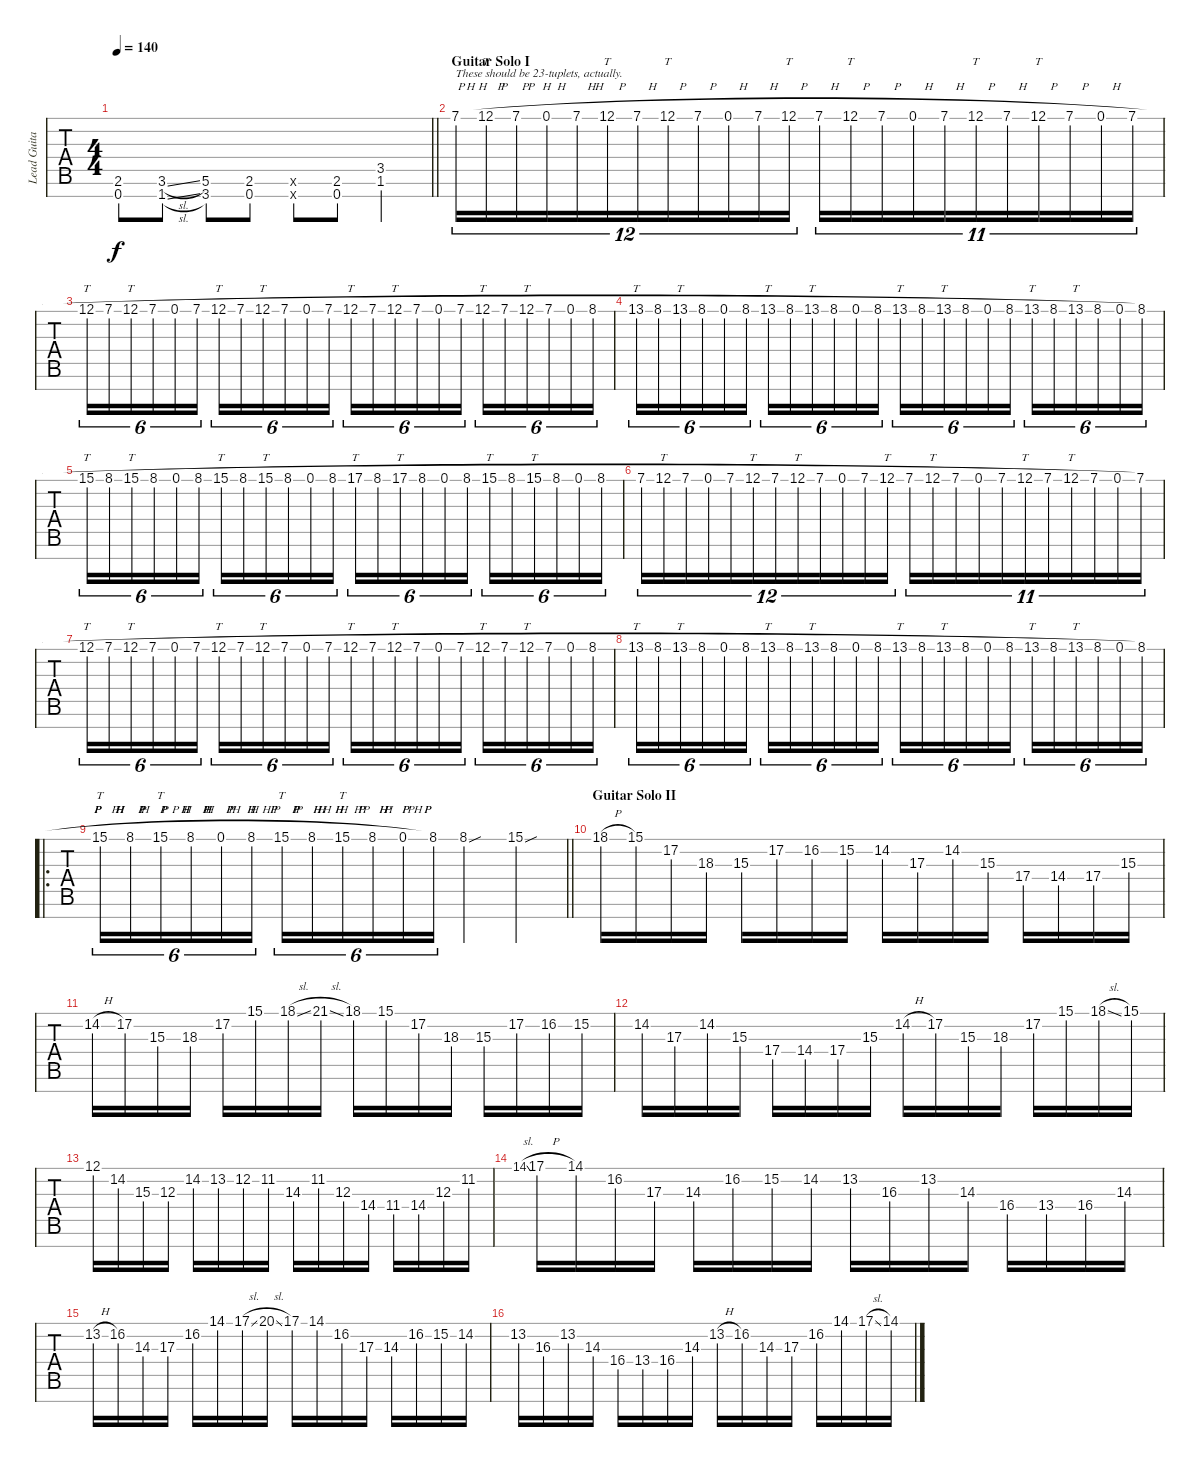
\track ("Lead Guitar" "Lead Guita") {mute instrument distortionguitar}
\staff {tabs}
\tuning (Eb4 Bb3 Gb3 Db3 Ab2 Eb2 Bb1) {hide}
\ts (4 4)
\tempo 140
\clef f4
\barLineRight lightlight
\ks c
(2.6 0.7).8{dy f} (3.6{sl} 1.7{sl}).8 (5.6 3.7).8 (2.6 0.7).8 (2.6{x} 0.7{x}).8 (2.6 0.7).8 (3.5 1.6).4 |
\section ("" "Guitar Solo I")
7.1{h}.16{tu (12 8) txt "These should be 23-tuplets, actually." volume 16 balance 8} 12.1{h}.16{tt tu (12 8)} 7.1{h}.16{tu (12 8)} 0.1{h}.16{tu (12 8)} 7.1{h}.16{tu (12 8)} 12.1{h}.16{tt tu (12 8)} 7.1{h}.16{tu (12 8)} 12.1{h}.16{tt tu (12 8)} 7.1{h}.16{tu (12 8)} 0.1{h}.16{tu (12 8)} 7.1{h}.16{tu (12 8)} 12.1{h}.16{tt tu (12 8)} 7.1{h}.16{tu (11 8)} 12.1{h}.16{tt tu (11 8)} 7.1{h}.16{tu (11 8)} 0.1{h}.16{tu (11 8)} 7.1{h}.16{tu (11 8)} 12.1{h}.16{tt tu (11 8)} 7.1{h}.16{tu (11 8)} 12.1{h}.16{tt tu (11 8)} 7.1{h}.16{tu (11 8)} 0.1{h}.16{tu (11 8)} 7.1{h}.16{tu (11 8)} |
12.1{h}.16{tt tu (6 4)} 7.1{h}.16{tu (6 4)} 12.1{h}.16{tt tu (6 4)} 7.1{h}.16{tu (6 4)} 0.1{h}.16{tu (6 4)} 7.1{h}.16{tu (6 4)} 12.1{h}.16{tt tu (6 4)} 7.1{h}.16{tu (6 4)} 12.1{h}.16{tt tu (6 4)} 7.1{h}.16{tu (6 4)} 0.1{h}.16{tu (6 4)} 7.1{h}.16{tu (6 4)} 12.1{h}.16{tt tu (6 4)} 7.1{h}.16{tu (6 4)} 12.1{h}.16{tt tu (6 4)} 7.1{h}.16{tu (6 4)} 0.1{h}.16{tu (6 4)} 7.1{h}.16{tu (6 4)} 12.1{h}.16{tt tu (6 4)} 7.1{h}.16{tu (6 4)} 12.1{h}.16{tt tu (6 4)} 7.1{h}.16{tu (6 4)} 0.1{h}.16{tu (6 4)} 8.1{h}.16{tu (6 4)} |
13.1{h}.16{tt tu (6 4)} 8.1{h}.16{tu (6 4)} 13.1{h}.16{tt tu (6 4)} 8.1{h}.16{tu (6 4)} 0.1{h}.16{tu (6 4)} 8.1{h}.16{tu (6 4)} 13.1{h}.16{tt tu (6 4)} 8.1{h}.16{tu (6 4)} 13.1{h}.16{tt tu (6 4)} 8.1{h}.16{tu (6 4)} 0.1{h}.16{tu (6 4)} 8.1{h}.16{tu (6 4)} 13.1{h}.16{tt tu (6 4)} 8.1{h}.16{tu (6 4)} 13.1{h}.16{tt tu (6 4)} 8.1{h}.16{tu (6 4)} 0.1{h}.16{tu (6 4)} 8.1{h}.16{tu (6 4)} 13.1{h}.16{tt tu (6 4)} 8.1{h}.16{tu (6 4)} 13.1{h}.16{tt tu (6 4)} 8.1{h}.16{tu (6 4)} 0.1{h}.16{tu (6 4)} 8.1{h}.16{tu (6 4)} |
15.1{h}.16{tt tu (6 4)} 8.1{h}.16{tu (6 4)} 15.1{h}.16{tt tu (6 4)} 8.1{h}.16{tu (6 4)} 0.1{h}.16{tu (6 4)} 8.1{h}.16{tu (6 4)} 15.1{h}.16{tt tu (6 4)} 8.1{h}.16{tu (6 4)} 15.1{h}.16{tt tu (6 4)} 8.1{h}.16{tu (6 4)} 0.1{h}.16{tu (6 4)} 8.1{h}.16{tu (6 4)} 17.1{h}.16{tt tu (6 4)} 8.1{h}.16{tu (6 4)} 17.1{h}.16{tt tu (6 4)} 8.1{h}.16{tu (6 4)} 0.1{h}.16{tu (6 4)} 8.1{h}.16{tu (6 4)} 15.1{h}.16{tt tu (6 4)} 8.1{h}.16{tu (6 4)} 15.1{h}.16{tt tu (6 4)} 8.1{h}.16{tu (6 4)} 0.1{h}.16{tu (6 4)} 8.1{h}.16{tu (6 4)} |
7.1{h}.16{tu (12 8)} 12.1{h}.16{tt tu (12 8)} 7.1{h}.16{tu (12 8)} 0.1{h}.16{tu (12 8)} 7.1{h}.16{tu (12 8)} 12.1{h}.16{tt tu (12 8)} 7.1{h}.16{tu (12 8)} 12.1{h}.16{tt tu (12 8)} 7.1{h}.16{tu (12 8)} 0.1{h}.16{tu (12 8)} 7.1{h}.16{tu (12 8)} 12.1{h}.16{tt tu (12 8)} 7.1{h}.16{tu (11 8)} 12.1{h}.16{tt tu (11 8)} 7.1{h}.16{tu (11 8)} 0.1{h}.16{tu (11 8)} 7.1{h}.16{tu (11 8)} 12.1{h}.16{tt tu (11 8)} 7.1{h}.16{tu (11 8)} 12.1{h}.16{tt tu (11 8)} 7.1{h}.16{tu (11 8)} 0.1{h}.16{tu (11 8)} 7.1{h}.16{tu (11 8)} |
12.1{h}.16{tt tu (6 4)} 7.1{h}.16{tu (6 4)} 12.1{h}.16{tt tu (6 4)} 7.1{h}.16{tu (6 4)} 0.1{h}.16{tu (6 4)} 7.1{h}.16{tu (6 4)} 12.1{h}.16{tt tu (6 4)} 7.1{h}.16{tu (6 4)} 12.1{h}.16{tt tu (6 4)} 7.1{h}.16{tu (6 4)} 0.1{h}.16{tu (6 4)} 7.1{h}.16{tu (6 4)} 12.1{h}.16{tt tu (6 4)} 7.1{h}.16{tu (6 4)} 12.1{h}.16{tt tu (6 4)} 7.1{h}.16{tu (6 4)} 0.1{h}.16{tu (6 4)} 7.1{h}.16{tu (6 4)} 12.1{h}.16{tt tu (6 4)} 7.1{h}.16{tu (6 4)} 12.1{h}.16{tt tu (6 4)} 7.1{h}.16{tu (6 4)} 0.1{h}.16{tu (6 4)} 8.1{h}.16{tu (6 4)} |
13.1{h}.16{tt tu (6 4)} 8.1{h}.16{tu (6 4)} 13.1{h}.16{tt tu (6 4)} 8.1{h}.16{tu (6 4)} 0.1{h}.16{tu (6 4)} 8.1{h}.16{tu (6 4)} 13.1{h}.16{tt tu (6 4)} 8.1{h}.16{tu (6 4)} 13.1{h}.16{tt tu (6 4)} 8.1{h}.16{tu (6 4)} 0.1{h}.16{tu (6 4)} 8.1{h}.16{tu (6 4)} 13.1{h}.16{tt tu (6 4)} 8.1{h}.16{tu (6 4)} 13.1{h}.16{tt tu (6 4)} 8.1{h}.16{tu (6 4)} 0.1{h}.16{tu (6 4)} 8.1{h}.16{tu (6 4)} 13.1{h}.16{tt tu (6 4)} 8.1{h}.16{tu (6 4)} 13.1{h}.16{tt tu (6 4)} 8.1{h}.16{tu (6 4)} 0.1{h}.16{tu (6 4)} 8.1{h}.16{tu (6 4)} |
\ro
\barLineRight lightlight
15.1{h}.16{tt tu (6 4) volume 0} 8.1{h}.16{tu (6 4)} 15.1{h}.16{tt tu (6 4)} 8.1{h}.16{tu (6 4)} 0.1{h}.16{tu (6 4)} 8.1{h}.16{tu (6 4)} 15.1{h}.16{tt tu (6 4)} 8.1{h}.16{tu (6 4)} 15.1{h}.16{tt tu (6 4)} 8.1{h}.16{tu (6 4)} 0.1{h}.16{tu (6 4)} 8.1.16{tu (6 4)} 8.1{sou}.4 15.1{sou}.4 |
\section ("" "Guitar Solo II")
18.1{h}.16 15.1.16 17.2.16 18.3.16 15.3.16 17.2.16 16.2.16 15.2.16 14.2.16 17.3.16 14.2.16 15.3.16 17.4.16 14.4.16 17.4.16 15.3.16 |
14.2{h}.16 17.2.16 15.3.16 18.3.16 17.2.16 15.1.16 18.1{sl}.16 21.1{sl}.16 18.1.16 15.1.16 17.2.16 18.3.16 15.3.16 17.2.16 16.2.16 15.2.16 |
14.2.16 17.3.16 14.2.16 15.3.16 17.4.16 14.4.16 17.4.16 15.3.16 14.2{h}.16 17.2.16 15.3.16 18.3.16 17.2.16 15.1.16 18.1{sl}.16 15.1.16 |
12.1.16 14.2.16 15.3.16 12.3.16 14.2.16 13.2.16 12.2.16 11.2.16 14.3.16 11.2.16 12.3.16 14.4.16 11.4.16 14.4.16 12.3.16 11.2.16 |
14.1{sl}.8{gr onbeat} 17.1{h}.16 14.1.16 16.2.16 17.3.16 14.3.16 16.2.16 15.2.16 14.2.16 13.2.16 16.3.16 13.2.16 14.3.16 16.4.16 13.4.16 16.4.16 14.3.16 |
13.2{h}.16 16.2.16 14.3.16 17.3.16 16.2.16 14.1.16 17.1{sl}.16 20.1{sl}.16 17.1.16 14.1.16 16.2.16 17.3.16 14.3.16 16.2.16 15.2.16 14.2.16 |
13.2.16 16.3.16 13.2.16 14.3.16 16.4.16 13.4.16 16.4.16 14.3.16 13.2{h}.16 16.2.16 14.3.16 17.3.16 16.2.16 14.1.16 17.1{sl}.16 14.1.16
